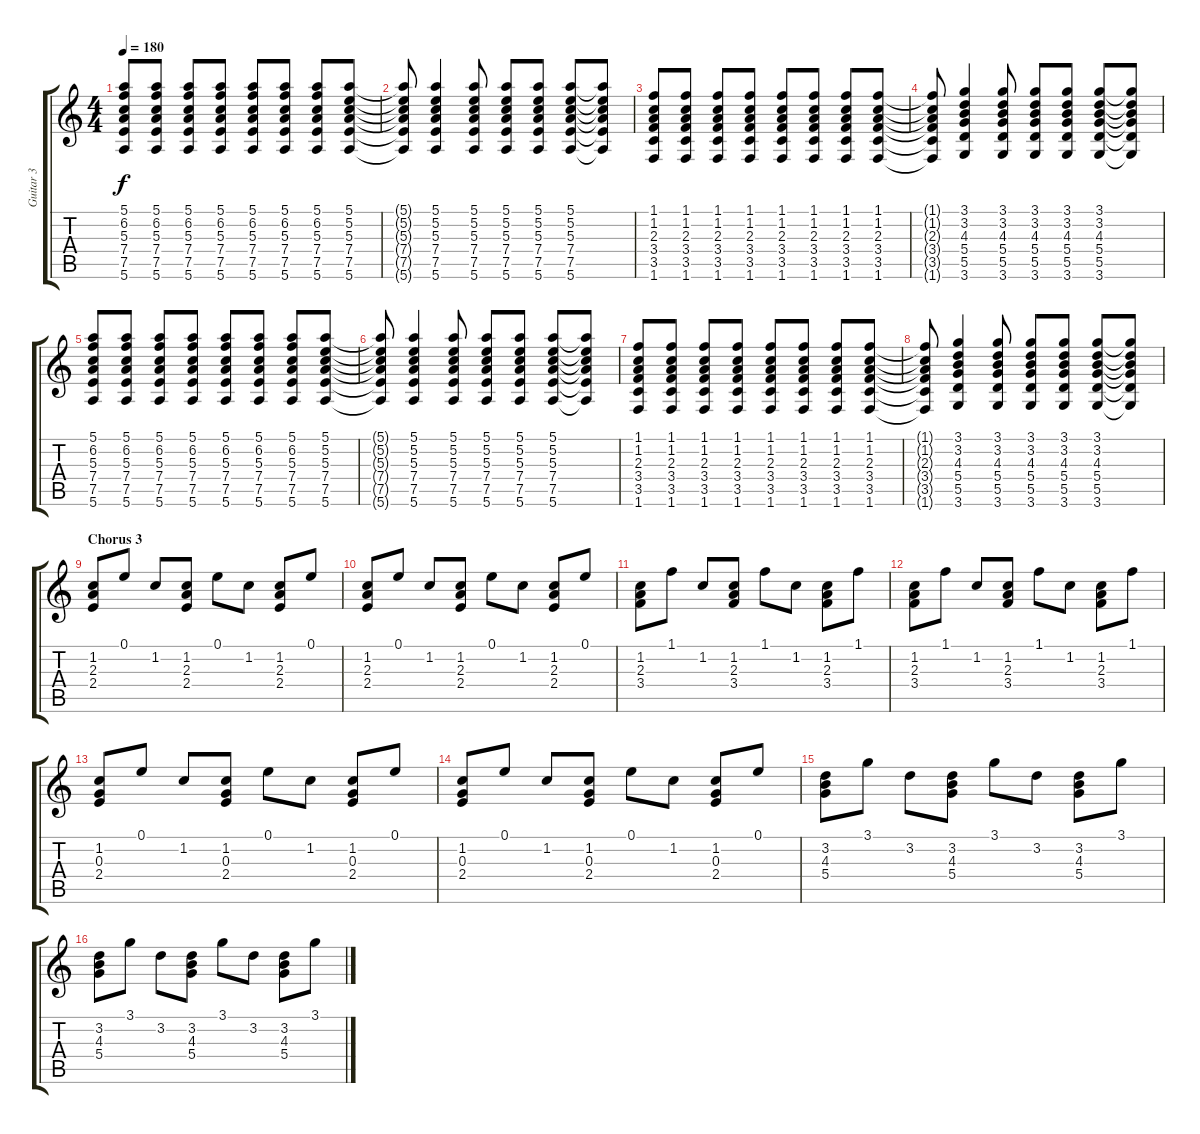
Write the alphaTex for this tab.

\track ("Guitar 3" "Guitar 3") {instrument acousticguitarsteel}
\staff {score tabs}
\tuning (E4 B3 G3 D3 A2 E2) {hide}
\ts (4 4)
\tempo 180
\clef g2
\ks c
(5.1 6.2 5.3 7.4 7.5 5.6).8{dy f} (5.1 6.2 5.3 7.4 7.5 5.6).8 (5.1 6.2 5.3 7.4 7.5 5.6).8 (5.1 6.2 5.3 7.4 7.5 5.6).8 (5.1 6.2 5.3 7.4 7.5 5.6).8 (5.1 6.2 5.3 7.4 7.5 5.6).8 (5.1 6.2 5.3 7.4 7.5 5.6).8 (5.1 5.2 5.3 7.4 7.5 5.6).8 |
(5.1{t} 5.2{t} 5.3{t} 7.4{t} 7.5{t} 5.6{t}).8 (5.1 5.2 5.3 7.4 7.5 5.6).4 (5.1 5.2 5.3 7.4 7.5 5.6).8 (5.1 5.2 5.3 7.4 7.5 5.6).8 (5.1 5.2 5.3 7.4 7.5 5.6).8 (5.1 5.2 5.3 7.4 7.5 5.6).8 (5.1{t} 5.2{t} 5.3{t} 7.4{t} 7.5{t} 5.6{t}).8 |
(1.1 1.2 2.3 3.4 3.5 1.6).8 (1.1 1.2 2.3 3.4 3.5 1.6).8 (1.1 1.2 2.3 3.4 3.5 1.6).8 (1.1 1.2 2.3 3.4 3.5 1.6).8 (1.1 1.2 2.3 3.4 3.5 1.6).8 (1.1 1.2 2.3 3.4 3.5 1.6).8 (1.1 1.2 2.3 3.4 3.5 1.6).8 (1.1 1.2 2.3 3.4 3.5 1.6).8 |
(1.1{t} 1.2{t} 2.3{t} 3.4{t} 3.5{t} 1.6{t}).8 (3.1 3.2 4.3 5.4 5.5 3.6).4 (3.1 3.2 4.3 5.4 5.5 3.6).8 (3.1 3.2 4.3 5.4 5.5 3.6).8 (3.1 3.2 4.3 5.4 5.5 3.6).8 (3.1 3.2 4.3 5.4 5.5 3.6).8 (3.1{t} 3.2{t} 4.3{t} 5.4{t} 5.5{t} 3.6{t}).8 |
(5.1 6.2 5.3 7.4 7.5 5.6).8 (5.1 6.2 5.3 7.4 7.5 5.6).8 (5.1 6.2 5.3 7.4 7.5 5.6).8 (5.1 6.2 5.3 7.4 7.5 5.6).8 (5.1 6.2 5.3 7.4 7.5 5.6).8 (5.1 6.2 5.3 7.4 7.5 5.6).8 (5.1 6.2 5.3 7.4 7.5 5.6).8 (5.1 5.2 5.3 7.4 7.5 5.6).8 |
(5.1{t} 5.2{t} 5.3{t} 7.4{t} 7.5{t} 5.6{t}).8 (5.1 5.2 5.3 7.4 7.5 5.6).4 (5.1 5.2 5.3 7.4 7.5 5.6).8 (5.1 5.2 5.3 7.4 7.5 5.6).8 (5.1 5.2 5.3 7.4 7.5 5.6).8 (5.1 5.2 5.3 7.4 7.5 5.6).8 (5.1{t} 5.2{t} 5.3{t} 7.4{t} 7.5{t} 5.6{t}).8 |
(1.1 1.2 2.3 3.4 3.5 1.6).8 (1.1 1.2 2.3 3.4 3.5 1.6).8 (1.1 1.2 2.3 3.4 3.5 1.6).8 (1.1 1.2 2.3 3.4 3.5 1.6).8 (1.1 1.2 2.3 3.4 3.5 1.6).8 (1.1 1.2 2.3 3.4 3.5 1.6).8 (1.1 1.2 2.3 3.4 3.5 1.6).8 (1.1 1.2 2.3 3.4 3.5 1.6).8 |
(1.1{t} 1.2{t} 2.3{t} 3.4{t} 3.5{t} 1.6{t}).8 (3.1 3.2 4.3 5.4 5.5 3.6).4 (3.1 3.2 4.3 5.4 5.5 3.6).8 (3.1 3.2 4.3 5.4 5.5 3.6).8 (3.1 3.2 4.3 5.4 5.5 3.6).8 (3.1 3.2 4.3 5.4 5.5 3.6).8 (3.1{t} 3.2{t} 4.3{t} 5.4{t} 5.5{t} 3.6{t}).8 |
\section ("" "Chorus 3")
(1.2 2.3 2.4).8{volume 9} 0.1.8 1.2.8 (1.2 2.3 2.4).8 0.1.8 1.2.8 (1.2 2.3 2.4).8 0.1.8 |
(1.2 2.3 2.4).8 0.1.8 1.2.8 (1.2 2.3 2.4).8 0.1.8 1.2.8 (1.2 2.3 2.4).8 0.1.8 |
(1.2 2.3 3.4).8 1.1.8 1.2.8 (1.2 2.3 3.4).8 1.1.8 1.2.8 (1.2 2.3 3.4).8 1.1.8 |
(1.2 2.3 3.4).8 1.1.8 1.2.8 (1.2 2.3 3.4).8 1.1.8 1.2.8 (1.2 2.3 3.4).8 1.1.8 |
(1.2 0.3 2.4).8 0.1.8 1.2.8 (1.2 0.3 2.4).8 0.1.8 1.2.8 (1.2 0.3 2.4).8 0.1.8 |
(1.2 0.3 2.4).8 0.1.8 1.2.8 (1.2 0.3 2.4).8 0.1.8 1.2.8 (1.2 0.3 2.4).8 0.1.8 |
(3.2 4.3 5.4).8 3.1.8 3.2.8 (3.2 4.3 5.4).8 3.1.8 3.2.8 (3.2 4.3 5.4).8 3.1.8 |
(3.2 4.3 5.4).8 3.1.8 3.2.8 (3.2 4.3 5.4).8 3.1.8 3.2.8 (3.2 4.3 5.4).8 3.1.8
